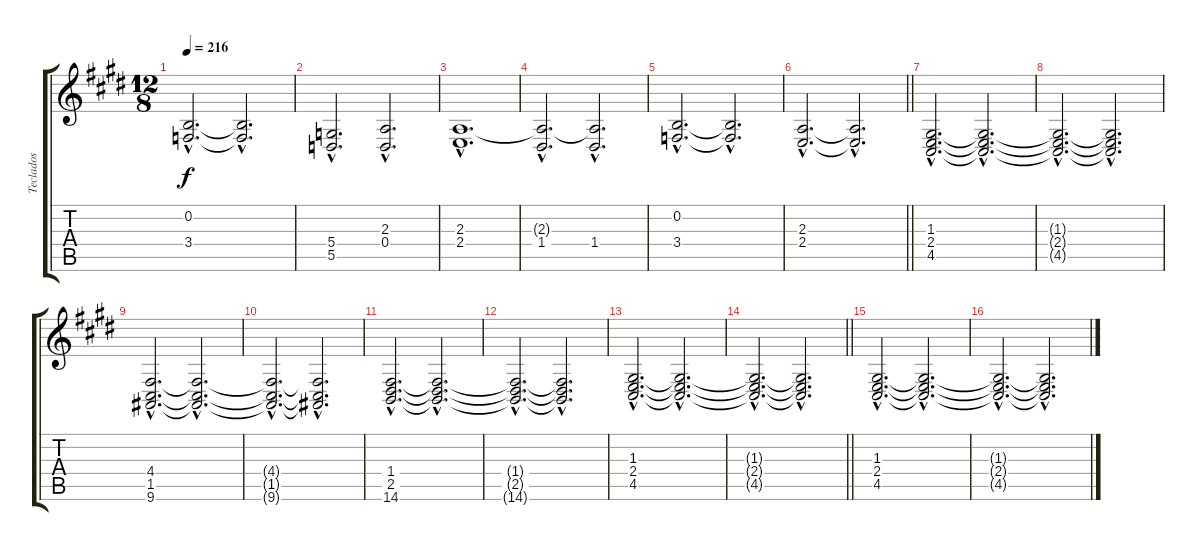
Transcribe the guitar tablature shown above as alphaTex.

\track ("Teclados" "Teclados") {instrument reedorgan}
\staff {score tabs}
\tuning (E4 B3 G3 D3 A2 E2) {hide}
\ts (12 8)
\tempo 216
\clef g2
\ks e
(0.2{hac} 3.4{hac}).2{d dy f} (0.2{hac t} 3.4{hac t}).2{d} |
(5.4{hac} 5.5{hac}).2{d} (2.3{hac} 0.4{hac}).2{d} |
(2.3{hac} 2.4{hac}).1{d} |
(2.3{hac t} 1.4{hac}).2{d} (2.3{hac t} 1.4{hac}).2{d} |
(0.2{hac} 3.4{hac}).2{d} (0.2{hac t} 3.4{hac t}).2{d} |
\barLineRight lightlight
(2.3{hac} 2.4{hac}).2{d} (2.3{hac t} 2.4{hac t}).2{d} |
(1.3{hac} 2.4{hac} 4.5{hac}).2{d} (1.3{hac t} 2.4{hac t} 4.5{hac t}).2{d} |
(1.3{hac t} 2.4{hac t} 4.5{hac t}).2{d} (1.3{hac t} 2.4{hac t} 4.5{hac t}).2{d} |
(4.4{hac} 1.5{hac} 9.6{hac}).2{d} (4.4{hac t} 1.5{hac t} 9.6{hac t}).2{d} |
(4.4{hac t} 1.5{hac t} 9.6{hac t}).2{d} (4.4{hac t} 1.5{hac t} 9.6{hac t}).2{d} |
(1.4{hac} 2.5{hac} 14.6{hac}).2{d} (1.4{hac t} 2.5{hac t} 14.6{hac t}).2{d} |
(1.4{hac t} 2.5{hac t} 14.6{hac t}).2{d} (1.4{hac t} 2.5{hac t} 14.6{hac t}).2{d} |
(1.3{hac} 2.4{hac} 4.5{hac}).2{d} (1.3{hac t} 2.4{hac t} 4.5{hac t}).2{d} |
\barLineRight lightlight
(1.3{hac t} 2.4{hac t} 4.5{hac t}).2{d} (1.3{hac t} 2.4{hac t} 4.5{hac t}).2{d} |
(1.3{hac} 2.4{hac} 4.5{hac}).2{d} (1.3{hac t} 2.4{hac t} 4.5{hac t}).2{d} |
(1.3{hac t} 2.4{hac t} 4.5{hac t}).2{d} (1.3{hac t} 2.4{hac t} 4.5{hac t}).2{d}
